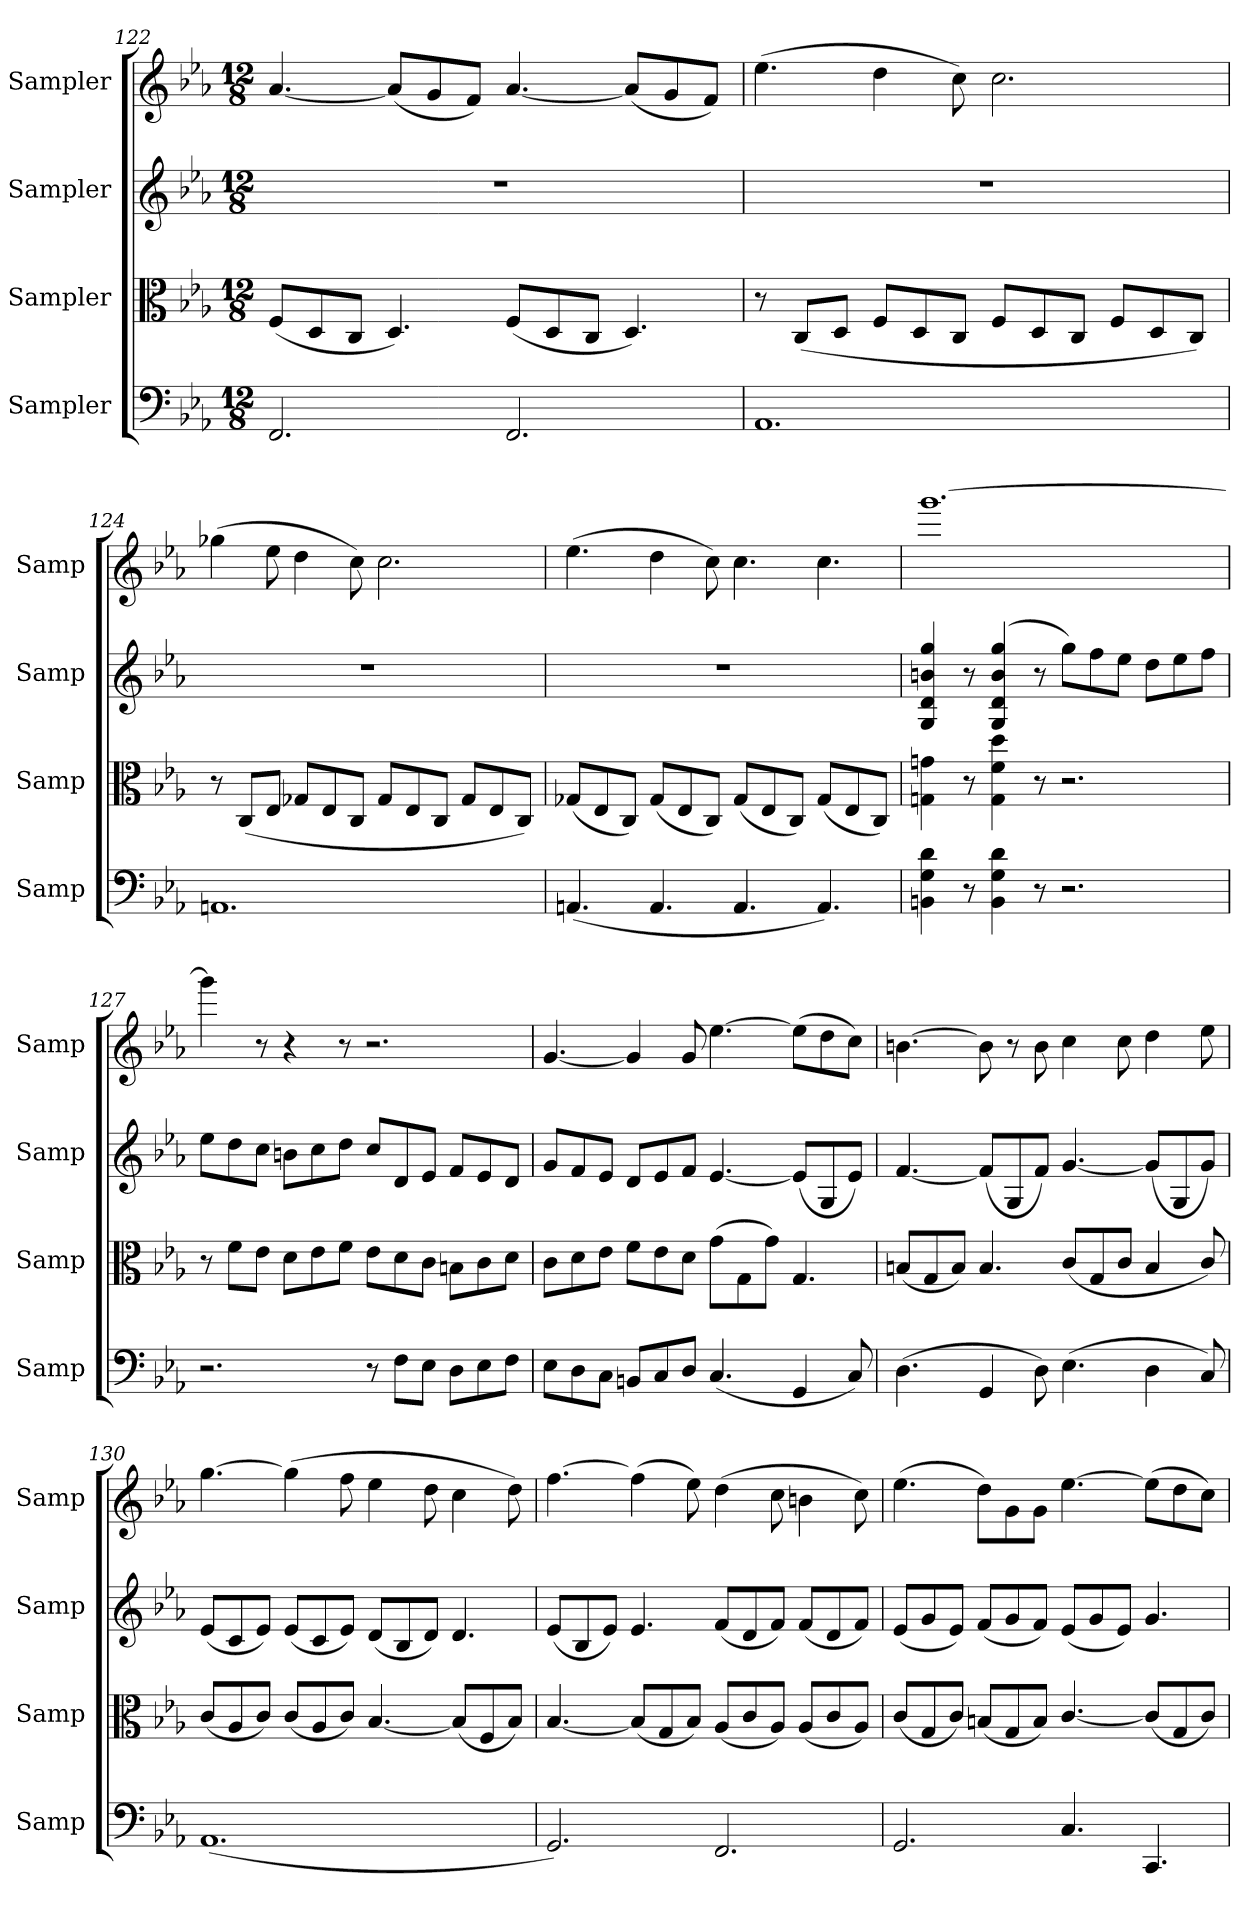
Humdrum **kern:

**kern	**kern	**kern	**kern
*part4	*part3	*part2	*part1
*staff4	*staff3	*staff2	*staff1
*I"Sampler	*I"Sampler	*I"Sampler	*I"Sampler
*I'Samp	*I'Samp	*I'Samp	*I'Samp
*clefF4	*clefC3	*clefG2	*clefG2
*k[b-e-a-]	*k[b-e-a-]	*k[b-e-a-]	*k[b-e-a-]
*M12/8	*M12/8	*M12/8	*M12/8
=122	=122	=122	=122
2.FF/	(8F/L	1.r	[4.a-/
.	8D/	.	.
.	8C/J	.	.
.	4.D/)	.	(8a-/L]
.	.	.	8g/
.	.	.	8f/J)
2.FF/	(8F/L	.	[4.a-/
.	8D/	.	.
.	8C/J	.	.
.	4.D/)	.	(8a-/L]
.	.	.	8g/
.	.	.	8f/J)
=123	=123	=123	=123
1.AA-	8r	1.r	(4.ee-\
.	(8C/L	.	.
.	8D/J	.	.
.	8F/L	.	4dd\
.	8D/	.	.
.	8C/J	.	8cc\)
.	8F/L	.	2.cc\
.	8D/	.	.
.	8C/J	.	.
.	8F/L	.	.
.	8D/	.	.
.	8C/J)	.	.
=124	=124	=124	=124
1.AAn	8r	1.r	(4gg-X\
.	(8C/L	.	.
.	8E-/J	.	8ee-\
.	8G-X/L	.	4dd\
.	8E-/	.	.
.	8C/J	.	8cc\)
.	8G-/L	.	2.cc\
.	8E-/	.	.
.	8C/J	.	.
.	8G-/L	.	.
.	8E-/	.	.
.	8C/J)	.	.
!!LO:LB:g=z
=125	=125	=125	=125
(4.AAn/	(8G-X/L	1.r	(4.ee-\
.	8E-/	.	.
.	8C/J)	.	.
4.AA/	(8G-/L	.	4dd\
.	8E-/	.	.
.	8C/J)	.	8cc\)
4.AA/	(8G-/L	.	4.cc\
.	8E-/	.	.
.	8C/J)	.	.
4.AA/)	(8G-/L	.	4.cc\
.	8E-/	.	.
.	8C/J)	.	.
=126	=126	=126	=126
4BBn\ 4G\ 4d\	4Gn\ 4gn\	4G/ 4d/ 4bn/ 4gg/	[1.ggg
8r	8r	8r	.
4BB\ 4G\ 4d\	4G\ 4f\ 4dd\	(4G/ 4d/ 4b/ 4gg/	.
8r	8r	8r	.
2.r	2.r	8gg\L)	.
.	.	8ff\	.
.	.	8ee-\J	.
.	.	8dd\L	.
.	.	8ee-\	.
.	.	8ff\J	.
=127	=127	=127	=127
2.r	8r	8ee-\L	4ggg\]
.	8f\L	8dd\	.
.	8e-\J	8cc\J	8r
.	8d\L	8bn\L	4r
.	8e-\	8cc\	.
.	8f\J	8dd\J	8r
8r	8e-\L	8cc/L	2.r
8F\L	8d\	8d/	.
8E-\J	8c\J	8e-/J	.
8D\L	8Bn\L	8f/L	.
8E-\	8c\	8e-/	.
8F\J	8d\J	8d/J	.
=128	=128	=128	=128
8E-\L	8c\L	8g/L	[4.g/
8D\	8d\	8f/	.
8C\J	8e-\J	8e-/J	.
8BBn/L	8f\L	8d/L	4g/]
8C/	8e-\	8e-/	.
8D/J	8d\J	8f/J	8g/
(4.C/	(8g\L	[4.e-/	[4.ee-\
.	8G\	.	.
.	8g\J)	.	.
4GG/	4.G/	(8e-/L]	(8ee-\L]
.	.	8G/	8dd\
8C/)	.	8e-/J)	8cc\J)
=129	=129	=129	=129
(4.D\	(8Bn/L	[4.f/	[4.bn\
.	8G/	.	.
.	8B/J)	.	.
4GG/	4.B/	(8f/L]	8b\]
.	.	8G/	8r
8D\)	.	8f/J)	8b\
(4.E-\	(8c/L	[4.g/	4cc\
.	8G/	.	.
.	8c/J	.	8cc\
4D\	4B/	(8g/L]	4dd\
.	.	8G/	.
8C/)	8c/)	8g/J)	8ee-\
!!LO:LB:g=z
=130	=130	=130	=130
(1.AA-	(8c/L	(8e-/L	[4.gg\
.	8A-/	8c/	.
.	8c/J)	8e-/J)	.
.	(8c/L	(8e-/L	(4gg\]
.	8A-/	8c/	.
.	8c/J)	8e-/J)	8ff\
.	[4.B-/	(8d/L	4ee-\
.	.	8B-/	.
.	.	8d/J)	8dd\
.	(8B-/L]	4.d/	4cc\
.	8F/	.	.
.	8B-/J)	.	8dd\)
=131	=131	=131	=131
2.GG/)	[4.B-/	(8e-/L	[4.ff\
.	.	8B-/	.
.	.	8e-/J)	.
.	(8B-/L]	4.e-/	(4ff\]
.	8G/	.	.
.	8B-/J)	.	8ee-\)
2.FF/	(8A-/L	(8f/L	(4dd\
.	8c/	8d/	.
.	8A-/J)	8f/J)	8cc\
.	(8A-/L	(8f/L	4bn\
.	8c/	8d/	.
.	8A-/J)	8f/J)	8cc\)
=132	=132	=132	=132
2.GG/	(8c/L	(8e-/L	(4.ee-\
.	8G/	8g/	.
.	8c/J)	8e-/J)	.
.	(8Bn/L	(8f/L	8dd\L)
.	8G/	8g/	8g\
.	8B/J)	8f/J)	8g\J
4.C/	[4.c/	(8e-/L	[4.ee-\
.	.	8g/	.
.	.	8e-/J)	.
4.CC/	(8c/L]	4.g/	(8ee-\L]
.	8G/	.	8dd\
.	8c/J)	.	8cc\J)
=	=	=	=
*-	*-	*-	*-
